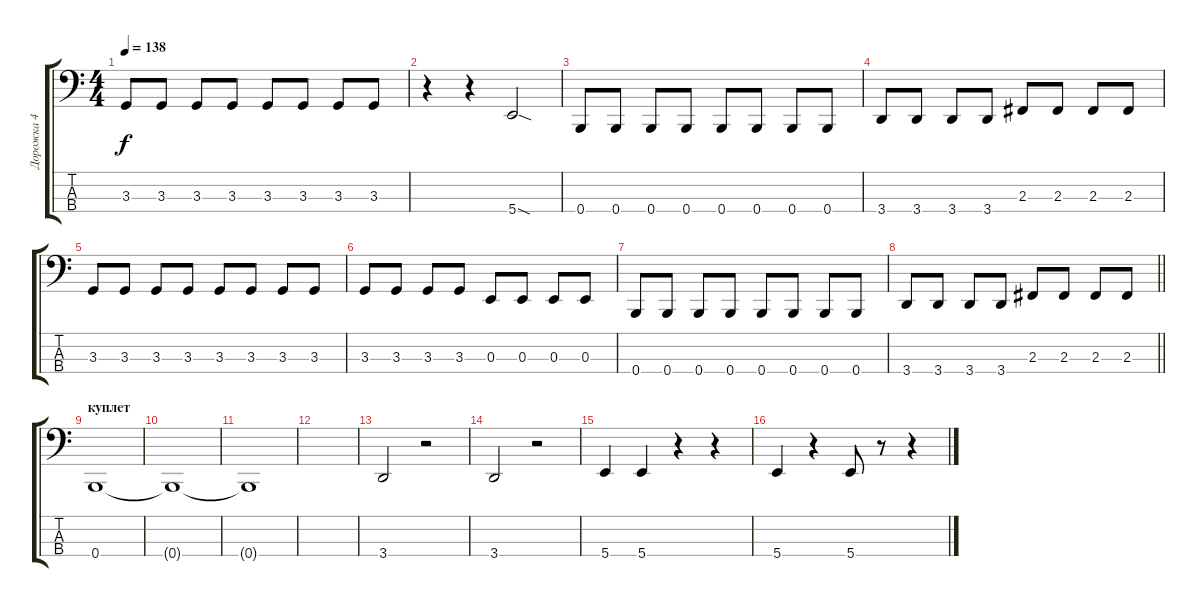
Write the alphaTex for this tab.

\track ("Дорожка 4" "Дорожка 4") {instrument electricbassfinger}
\staff {score tabs}
\tuning (D2 A1 E1 B0) {hide}
\ts (4 4)
\tempo 138
\clef f4
\ks c
3.3.8{dy f} 3.3.8 3.3.8 3.3.8 3.3.8 3.3.8 3.3.8 3.3.8 |
r.4 r.4 5.4{sod}.2 |
0.4.8 0.4.8 0.4.8 0.4.8 0.4.8 0.4.8 0.4.8 0.4.8 |
3.4.8 3.4.8 3.4.8 3.4.8 2.3.8 2.3.8 2.3.8 2.3.8 |
3.3.8 3.3.8 3.3.8 3.3.8 3.3.8 3.3.8 3.3.8 3.3.8 |
3.3.8 3.3.8 3.3.8 3.3.8 0.3.8 0.3.8 0.3.8 0.3.8 |
0.4.8 0.4.8 0.4.8 0.4.8 0.4.8 0.4.8 0.4.8 0.4.8 |
\barLineRight lightlight
3.4.8 3.4.8 3.4.8 3.4.8 2.3.8 2.3.8 2.3.8 2.3.8 |
\section ("" "куплет")
0.4.1 |
0.4{t}.1 |
0.4{t}.1 |
|
3.4.2 r.2 |
3.4.2 r.2 |
5.4.4 5.4.4 r.4 r.4 |
5.4.4 r.4 5.4.8 r.8 r.4
